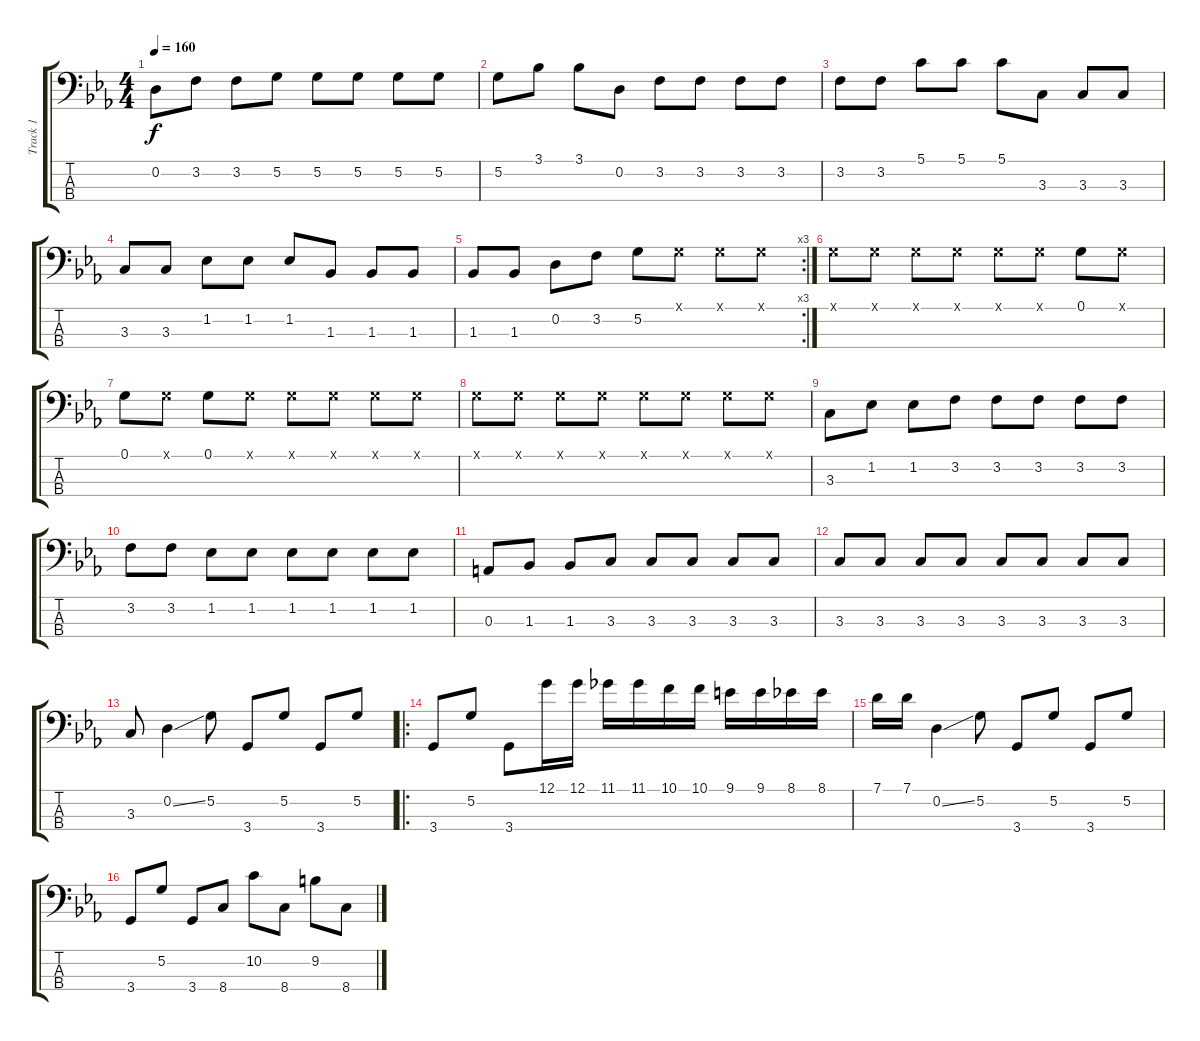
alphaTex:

\track ("Track 1" "Track 1") {instrument distortionguitar}
\staff {score tabs}
\tuning (G2 D2 A1 E1) {hide}
\ts (4 4)
\tempo 160
\clef f4
\ks eb
0.2.8{dy f} 3.2.8 3.2.8 5.2.8 5.2.8 5.2.8 5.2.8 5.2.8 |
5.2.8 3.1.8 3.1.8 0.2.8 3.2.8 3.2.8 3.2.8 3.2.8 |
3.2.8 3.2.8 5.1.8 5.1.8 5.1.8 3.3.8 3.3.8 3.3.8 |
3.3.8 3.3.8 1.2.8 1.2.8 1.2.8 1.3.8 1.3.8 1.3.8 |
\rc 3
1.3.8 1.3.8 0.2.8 3.2.8 5.2.8 0.1{x}.8 0.1{x}.8 0.1{x}.8 |
0.1{x}.8 0.1{x}.8 0.1{x}.8 0.1{x}.8 0.1{x}.8 0.1{x}.8 0.1.8 0.1{x}.8 |
0.1.8 0.1{x}.8 0.1.8 0.1{x}.8 0.1{x}.8 0.1{x}.8 0.1{x}.8 0.1{x}.8 |
0.1{x}.8 0.1{x}.8 0.1{x}.8 0.1{x}.8 0.1{x}.8 0.1{x}.8 0.1{x}.8 0.1{x}.8 |
3.3.8 1.2.8 1.2.8 3.2.8 3.2.8 3.2.8 3.2.8 3.2.8 |
3.2.8 3.2.8 1.2.8 1.2.8 1.2.8 1.2.8 1.2.8 1.2.8 |
0.3.8 1.3.8 1.3.8 3.3.8 3.3.8 3.3.8 3.3.8 3.3.8 |
3.3.8 3.3.8 3.3.8 3.3.8 3.3.8 3.3.8 3.3.8 3.3.8 |
3.3.8 0.2{ss}.4 5.2.8 3.4.8 5.2.8 3.4.8 5.2.8 |
\ro
3.4.8 5.2.8 3.4.8 12.1.16 12.1.16 11.1.16 11.1.16 10.1.16 10.1.16 9.1.16 9.1.16 8.1.16 8.1.16 |
7.1.16 7.1.16 0.2{ss}.4 5.2.8 3.4.8 5.2.8 3.4.8 5.2.8 |
3.4.8 5.2.8 3.4.8 8.4.8 10.2.8 8.4.8 9.2.8 8.4.8
